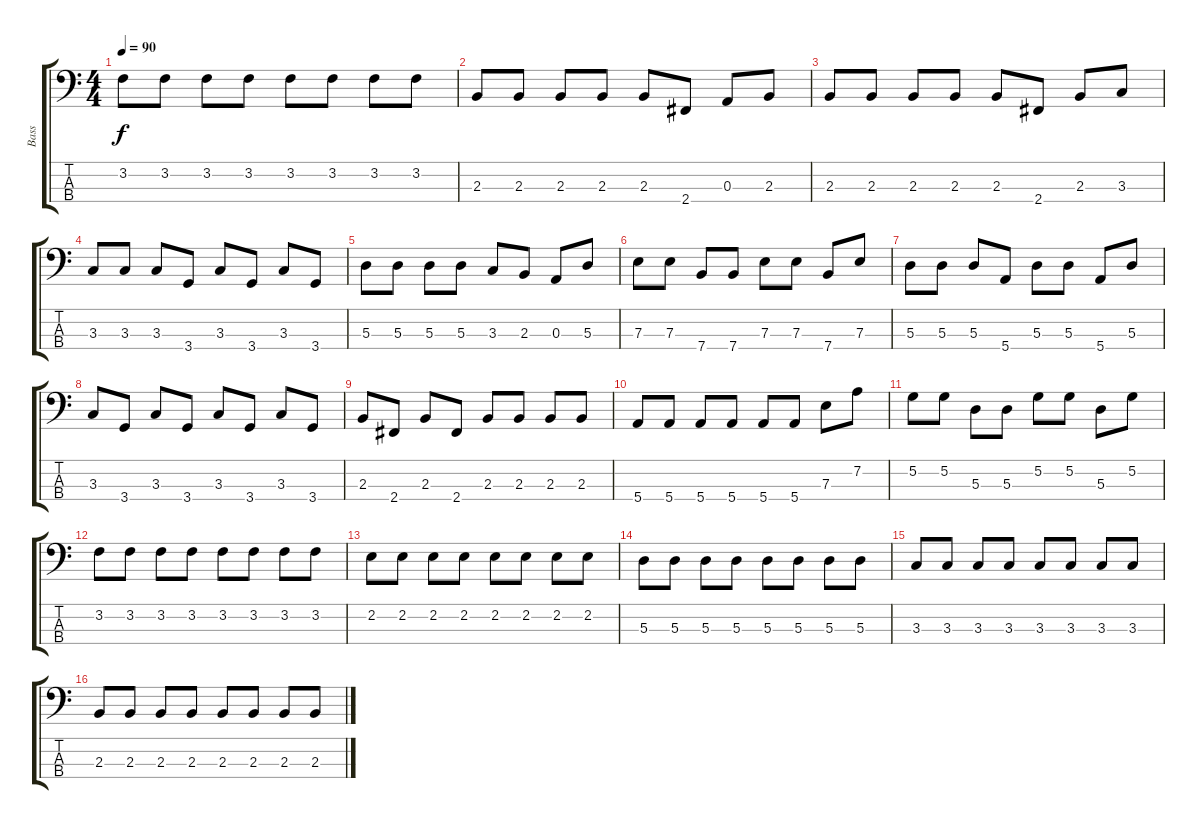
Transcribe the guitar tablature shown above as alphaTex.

\track ("Bass" "Bass") {instrument electricbassfinger}
\staff {score tabs}
\tuning (G2 D2 A1 E1) {hide}
\ts (4 4)
\tempo 90
\clef f4
\ks c
3.2.8{dy f} 3.2.8 3.2.8 3.2.8 3.2.8 3.2.8 3.2.8 3.2.8 |
2.3.8 2.3.8 2.3.8 2.3.8 2.3.8 2.4.8 0.3.8 2.3.8 |
2.3.8 2.3.8 2.3.8 2.3.8 2.3.8 2.4.8 2.3.8 3.3.8 |
3.3.8 3.3.8 3.3.8 3.4.8 3.3.8 3.4.8 3.3.8 3.4.8 |
5.3.8 5.3.8 5.3.8 5.3.8 3.3.8 2.3.8 0.3.8 5.3.8 |
7.3.8 7.3.8 7.4.8 7.4.8 7.3.8 7.3.8 7.4.8 7.3.8 |
5.3.8 5.3.8 5.3.8 5.4.8 5.3.8 5.3.8 5.4.8 5.3.8 |
3.3.8 3.4.8 3.3.8 3.4.8 3.3.8 3.4.8 3.3.8 3.4.8 |
2.3.8 2.4.8 2.3.8 2.4.8 2.3.8 2.3.8 2.3.8 2.3.8 |
5.4.8 5.4.8 5.4.8 5.4.8 5.4.8 5.4.8 7.3.8 7.2.8 |
5.2.8 5.2.8 5.3.8 5.3.8 5.2.8 5.2.8 5.3.8 5.2.8 |
3.2.8 3.2.8 3.2.8 3.2.8 3.2.8 3.2.8 3.2.8 3.2.8 |
2.2.8 2.2.8 2.2.8 2.2.8 2.2.8 2.2.8 2.2.8 2.2.8 |
5.3.8 5.3.8 5.3.8 5.3.8 5.3.8 5.3.8 5.3.8 5.3.8 |
3.3.8 3.3.8 3.3.8 3.3.8 3.3.8 3.3.8 3.3.8 3.3.8 |
2.3.8 2.3.8 2.3.8 2.3.8 2.3.8 2.3.8 2.3.8 2.3.8
